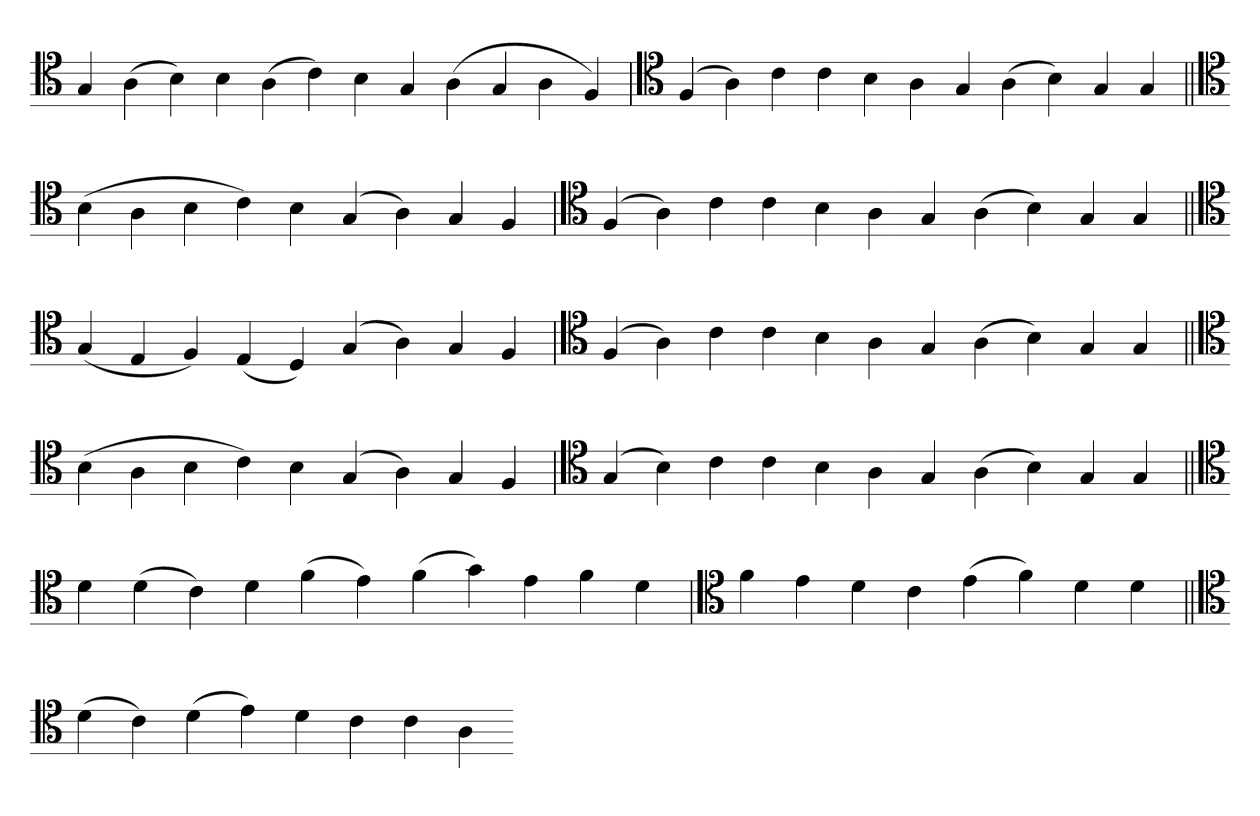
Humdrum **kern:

**kern
*part1
*staff1
*clefC4
=
4G
(4A
4B)
4B
(4A
4c)
4B
4G
(4A
4G
4A
4F)
=`
*clefC4
(4F
4A)
4c
4c
4B
4A
4G
(4A
4B)
4G
4G
=||
*clefC4
(4B
4A
4B
4c)
4B
(4G
4A)
4G
4F
=`
*clefC4
(4F
4A)
4c
4c
4B
4A
4G
(4A
4B)
4G
4G
=||
*clefC4
(4G
4E
4F)
(4E
4D)
(4G
4A)
4G
4F
=`
*clefC4
(4F
4A)
4c
4c
4B
4A
4G
(4A
4B)
4G
4G
=||
*clefC4
(4B
4A
4B
4c)
4B
(4G
4A)
4G
4F
=`
*clefC4
(4G
4B)
4c
4c
4B
4A
4G
(4A
4B)
4G
4G
=||
*clefC4
4d
(4d
4c)
4d
(4f
4e)
(4f
4g)
4e
4f
4d
=`
*clefC4
4f
4e
4d
4c
(4e
4f)
4d
4d
=||
*clefC4
(4d
4c)
(4d
4e)
4d
4c
4c
4A
=-
*-
